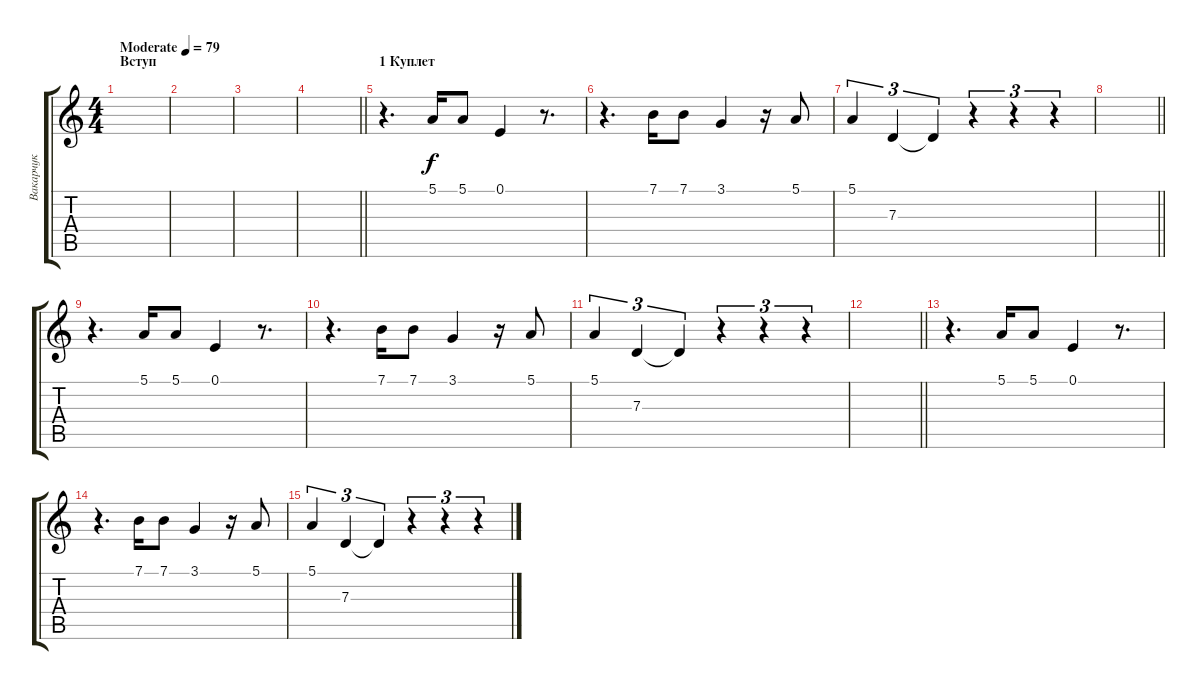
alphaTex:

\track ("Вакарчук" "Вакарчук") {instrument tenorsax}
\staff {score tabs}
\tuning (E4 B3 G3 D3 A2 E2) {hide}
\ts (4 4)
\section ("" "Вступ")
\tempo (79 "Moderate")
\clef g2
\ks c
|
|
|
\barLineRight lightlight
|
\section ("" "1 Куплет")
r.4{d} 5.1.16 5.1.8 0.1.4 r.8{d} |
r.4{d} 7.1.16 7.1.8 3.1.4 r.16 5.1.8 |
5.1.4{tu (3 2)} 7.3.4{tu (3 2)} 7.3{t}.4{tu (3 2)} r.4{tu (3 2)} r.4{tu (3 2)} r.4{tu (3 2)} |
\barLineRight lightlight
|
r.4{d} 5.1.16 5.1.8 0.1.4 r.8{d} |
r.4{d} 7.1.16 7.1.8 3.1.4 r.16 5.1.8 |
5.1.4{tu (3 2)} 7.3.4{tu (3 2)} 7.3{t}.4{tu (3 2)} r.4{tu (3 2)} r.4{tu (3 2)} r.4{tu (3 2)} |
\barLineRight lightlight
|
r.4{d} 5.1.16 5.1.8 0.1.4 r.8{d} |
r.4{d} 7.1.16 7.1.8 3.1.4 r.16 5.1.8 |
5.1.4{tu (3 2)} 7.3.4{tu (3 2)} 7.3{t}.4{tu (3 2)} r.4{tu (3 2)} r.4{tu (3 2)} r.4{tu (3 2)}
